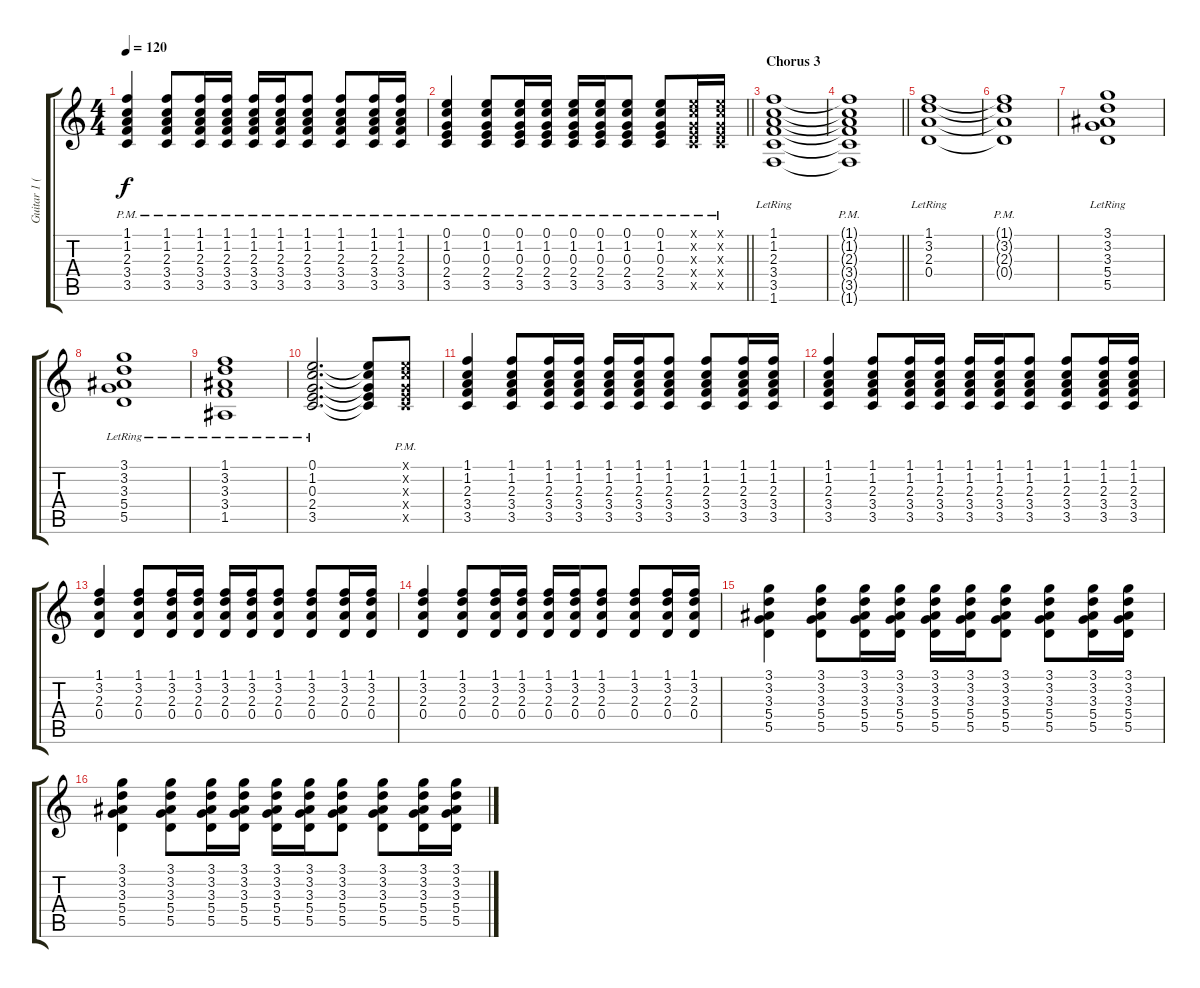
\track ("Guitar 1 (rhythm)" "Guitar 1 (") {instrument acousticguitarsteel}
\staff {score tabs}
\tuning (E4 B3 G3 D3 A2 E2) {hide}
\ts (4 4)
\tempo 120
\clef g2
\ks c
(1.1{pm} 1.2{pm} 2.3{pm} 3.4{pm} 3.5{pm}).4{dy f} (1.1{pm} 1.2{pm} 2.3{pm} 3.4{pm} 3.5{pm}).8 (1.1{pm} 1.2{pm} 2.3{pm} 3.4{pm} 3.5{pm}).16 (1.1{pm} 1.2{pm} 2.3{pm} 3.4{pm} 3.5{pm}).16 (1.1{pm} 1.2{pm} 2.3{pm} 3.4{pm} 3.5{pm}).16 (1.1{pm} 1.2{pm} 2.3{pm} 3.4{pm} 3.5{pm}).16 (1.1{pm} 1.2{pm} 2.3{pm} 3.4{pm} 3.5{pm}).8 (1.1{pm} 1.2{pm} 2.3{pm} 3.4{pm} 3.5{pm}).8 (1.1{pm} 1.2{pm} 2.3{pm} 3.4{pm} 3.5{pm}).16 (1.1{pm} 1.2{pm} 2.3{pm} 3.4{pm} 3.5{pm}).16 |
\barLineRight lightlight
(0.1{pm} 1.2{pm} 0.3{pm} 2.4{pm} 3.5{pm}).4 (0.1{pm} 1.2{pm} 0.3{pm} 2.4{pm} 3.5{pm}).8 (0.1{pm} 1.2{pm} 0.3{pm} 2.4{pm} 3.5{pm}).16 (0.1{pm} 1.2{pm} 0.3{pm} 2.4{pm} 3.5{pm}).16 (0.1{pm} 1.2{pm} 0.3{pm} 2.4{pm} 3.5{pm}).16 (0.1{pm} 1.2{pm} 0.3{pm} 2.4{pm} 3.5{pm}).16 (0.1{pm} 1.2{pm} 0.3{pm} 2.4{pm} 3.5{pm}).8 (0.1{pm} 1.2{pm} 0.3{pm} 2.4{pm} 3.5{pm}).8 (0.1{pm x} 1.2{pm x} 0.3{pm x} 2.4{pm x} 3.5{pm x}).16 (0.1{pm x} 1.2{pm x} 0.3{pm x} 2.4{pm x} 3.5{pm x}).16 |
\section ("" "Chorus 3")
(1.1{lr} 1.2{lr} 2.3{lr} 3.4{lr} 3.5{lr} 1.6{lr}).1 |
\barLineRight lightlight
(1.1{pm t} 1.2{pm t} 2.3{pm t} 3.4{pm t} 3.5{pm t} 1.6{pm t}).1 |
\section ("" "")
(1.1{lr} 3.2{lr} 2.3{lr} 0.4{lr}).1 |
(1.1{pm t} 3.2{pm t} 2.3{pm t} 0.4{pm t}).1 |
(3.1{lr} 3.2{lr} 3.3{lr} 5.4{lr} 5.5{lr}).1 |
(3.1{lr} 3.2{lr} 3.3{lr} 5.4{lr} 5.5{lr}).1 |
(1.1{lr} 3.2{lr} 3.3{lr} 3.4{lr} 1.5{lr}).1 |
(0.1{lr} 1.2{lr} 0.3{lr} 2.4{lr} 3.5{lr}).2{d} (0.1{t} 1.2{t} 0.3{t} 2.4{t} 3.5{t}).8 (0.1{pm x} 1.2{pm x} 0.3{pm x} 2.4{pm x} 3.5{pm x}).8 |
(1.1 1.2 2.3 3.4 3.5).4 (1.1 1.2 2.3 3.4 3.5).8 (1.1 1.2 2.3 3.4 3.5).16 (1.1 1.2 2.3 3.4 3.5).16 (1.1 1.2 2.3 3.4 3.5).16 (1.1 1.2 2.3 3.4 3.5).16 (1.1 1.2 2.3 3.4 3.5).8 (1.1 1.2 2.3 3.4 3.5).8 (1.1 1.2 2.3 3.4 3.5).16 (1.1 1.2 2.3 3.4 3.5).16 |
(1.1 1.2 2.3 3.4 3.5).4 (1.1 1.2 2.3 3.4 3.5).8 (1.1 1.2 2.3 3.4 3.5).16 (1.1 1.2 2.3 3.4 3.5).16 (1.1 1.2 2.3 3.4 3.5).16 (1.1 1.2 2.3 3.4 3.5).16 (1.1 1.2 2.3 3.4 3.5).8 (1.1 1.2 2.3 3.4 3.5).8 (1.1 1.2 2.3 3.4 3.5).16 (1.1 1.2 2.3 3.4 3.5).16 |
(1.1 3.2 2.3 0.4).4 (1.1 3.2 2.3 0.4).8 (1.1 3.2 2.3 0.4).16 (1.1 3.2 2.3 0.4).16 (1.1 3.2 2.3 0.4).16 (1.1 3.2 2.3 0.4).16 (1.1 3.2 2.3 0.4).8 (1.1 3.2 2.3 0.4).8 (1.1 3.2 2.3 0.4).16 (1.1 3.2 2.3 0.4).16 |
(1.1 3.2 2.3 0.4).4 (1.1 3.2 2.3 0.4).8 (1.1 3.2 2.3 0.4).16 (1.1 3.2 2.3 0.4).16 (1.1 3.2 2.3 0.4).16 (1.1 3.2 2.3 0.4).16 (1.1 3.2 2.3 0.4).8 (1.1 3.2 2.3 0.4).8 (1.1 3.2 2.3 0.4).16 (1.1 3.2 2.3 0.4).16 |
(3.1 3.2 3.3 5.4 5.5).4 (3.1 3.2 3.3 5.4 5.5).8 (3.1 3.2 3.3 5.4 5.5).16 (3.1 3.2 3.3 5.4 5.5).16 (3.1 3.2 3.3 5.4 5.5).16 (3.1 3.2 3.3 5.4 5.5).16 (3.1 3.2 3.3 5.4 5.5).8 (3.1 3.2 3.3 5.4 5.5).8 (3.1 3.2 3.3 5.4 5.5).16 (3.1 3.2 3.3 5.4 5.5).16 |
(3.1 3.2 3.3 5.4 5.5).4 (3.1 3.2 3.3 5.4 5.5).8 (3.1 3.2 3.3 5.4 5.5).16 (3.1 3.2 3.3 5.4 5.5).16 (3.1 3.2 3.3 5.4 5.5).16 (3.1 3.2 3.3 5.4 5.5).16 (3.1 3.2 3.3 5.4 5.5).8 (3.1 3.2 3.3 5.4 5.5).8 (3.1 3.2 3.3 5.4 5.5).16 (3.1 3.2 3.3 5.4 5.5).16
